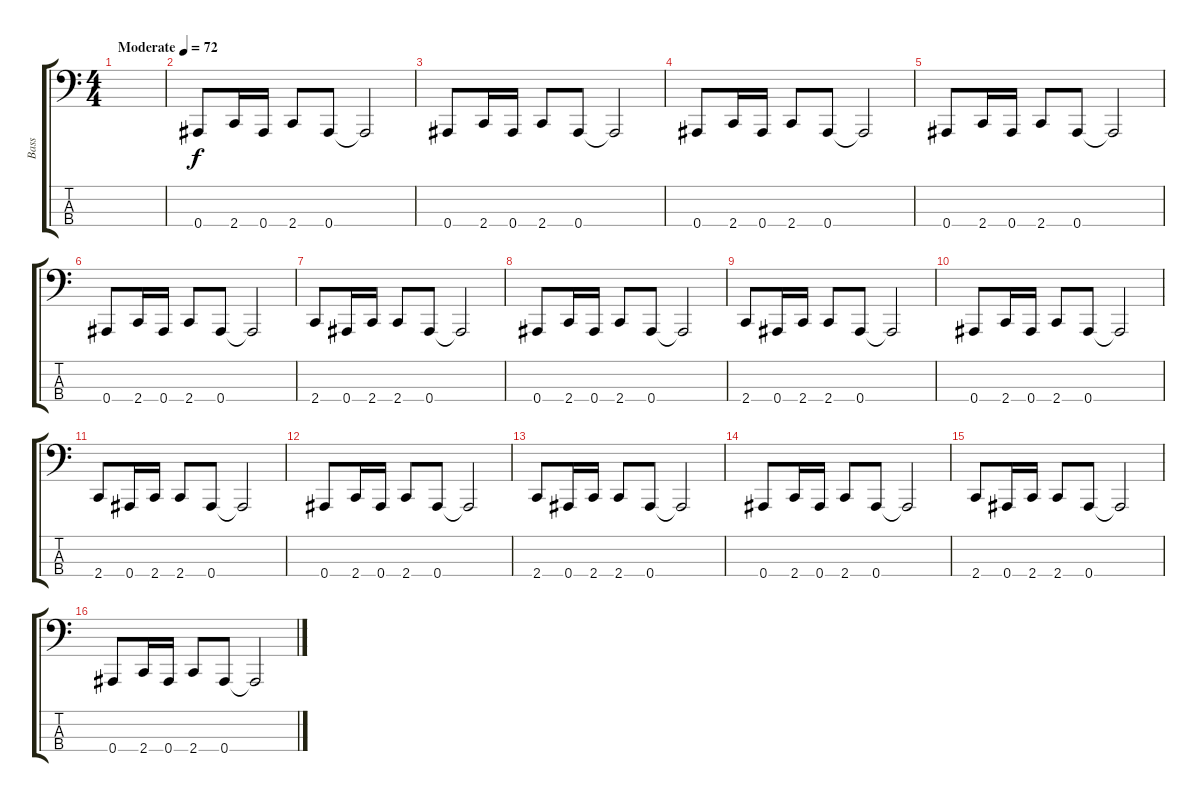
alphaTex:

\track ("Bass" "Bass") {instrument electricbasspick}
\staff {score tabs}
\tuning (Eb2 Bb1 F1 Bb0) {hide}
\ts (4 4)
\tempo (72 "Moderate")
\clef f4
\ks c
|
0.4.8 2.4.16 0.4.16 2.4.8 0.4.8 0.4{t}.2 |
0.4.8 2.4.16 0.4.16 2.4.8 0.4.8 0.4{t}.2 |
0.4.8 2.4.16 0.4.16 2.4.8 0.4.8 0.4{t}.2 |
0.4.8 2.4.16 0.4.16 2.4.8 0.4.8 0.4{t}.2 |
0.4.8 2.4.16 0.4.16 2.4.8 0.4.8 0.4{t}.2 |
2.4.8 0.4.16 2.4.16 2.4.8 0.4.8 0.4{t}.2 |
0.4.8 2.4.16 0.4.16 2.4.8 0.4.8 0.4{t}.2 |
2.4.8 0.4.16 2.4.16 2.4.8 0.4.8 0.4{t}.2 |
0.4.8 2.4.16 0.4.16 2.4.8 0.4.8 0.4{t}.2 |
2.4.8 0.4.16 2.4.16 2.4.8 0.4.8 0.4{t}.2 |
0.4.8 2.4.16 0.4.16 2.4.8 0.4.8 0.4{t}.2 |
2.4.8 0.4.16 2.4.16 2.4.8 0.4.8 0.4{t}.2 |
0.4.8 2.4.16 0.4.16 2.4.8 0.4.8 0.4{t}.2 |
2.4.8 0.4.16 2.4.16 2.4.8 0.4.8 0.4{t}.2 |
0.4.8 2.4.16 0.4.16 2.4.8 0.4.8 0.4{t}.2
